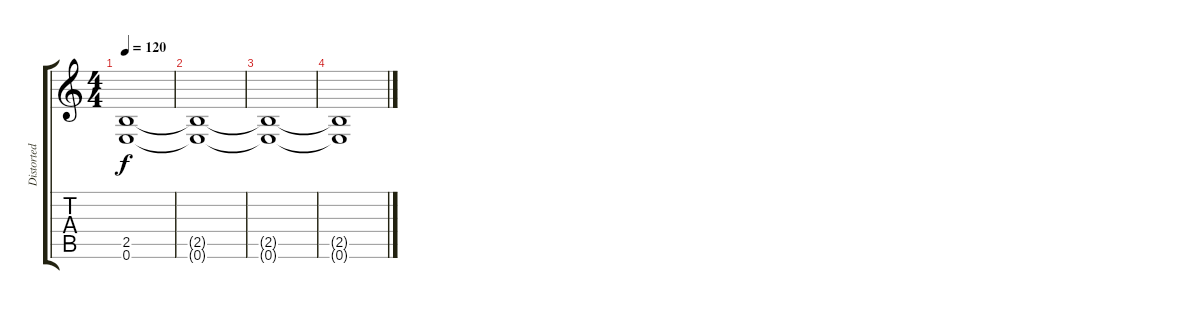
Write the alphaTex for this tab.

\track ("Distorted Rhythm" "Distorted ") {instrument distortionguitar}
\staff {score tabs}
\tuning (E4 B3 G3 D3 A2 E2) {hide}
\ts (4 4)
\tempo 120
\clef g2
\ks c
(2.5 0.6).1{dy f volume 0} |
(2.5{t} 0.6{t}).1 |
(2.5{t} 0.6{t}).1 |
(2.5{t} 0.6{t}).1
